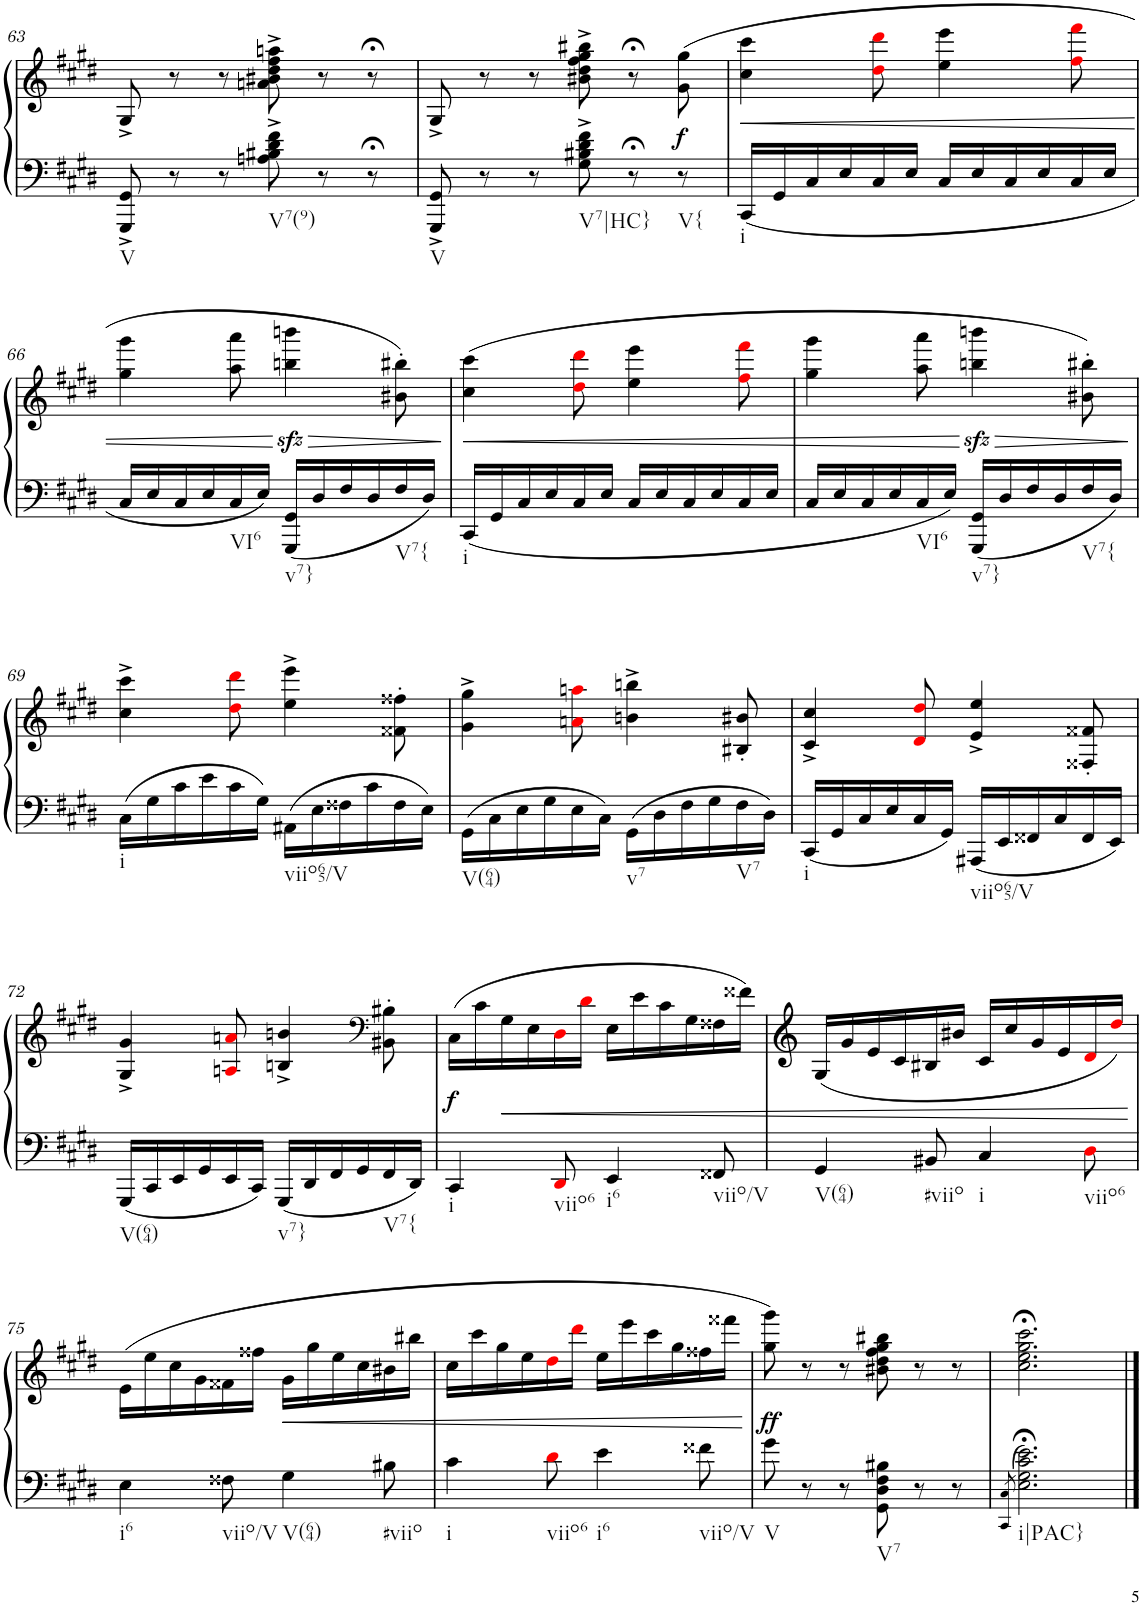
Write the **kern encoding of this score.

**kern	**kern	**dynam
*part1	*part1	*part1
*staff2	*staff1	*staff1/2
*I"Piano	*	*
*I'Pno.	*	*
!!LO:PB:g=z
*clefG2	*clefF4	*
*k[f#c#g#d#]	*k[f#c#g#d#]	*
*M6/8	*M6/8	*
=63	=63	=63
!LO:TX:b:t=V	!	!
8GGG#/^ 8GG#/^	8G#^/	.
8r	8r	.
8r	8r	.
!LO:TX:b:t=V7(9)	!	!
8An\^ 8B#X\^ 8d#\^ 8f#\^	8an\^ 8b#X\^ 8dd#\^ 8ff#\^ 8aan\^	.
8r	8r	.
8r;<	8r;<	.
=64	=64	=64
!LO:TX:b:t=V	!	!
8GGG#/^ 8GG#/^	8G#^/	.
8r	8r	.
8r	8r	.
!LO:TX:b:t=V7|HC}	!	!
8G#\^ 8B#X\^ 8d#\^ 8f#\^	8b#X\^ 8dd#\^ 8ff#\^ 8gg#\^ 8bb#X\^	.
8r;<	8r;<	.
!LO:TX:b:t=V{	!	!
!	!	!LO:DY:b
8r	(8g#\ 8gg#\	f
=65	=65	=65
!LO:TX:b:t=i	!	!
!	!	!LO:HP:b
16CC#/LL	4cc#\ 4ccc#\	<
16GG#/	.	.
16C#/	.	.
16E/	.	.
16C#/	8dd#i\ 8ddd#i\	.
16E/JJ	.	.
16C#/LL	4ee\ 4eee\	.
16E/	.	.
16C#/	.	.
16E/	.	.
16C#/	8ff#i\ 8fff#i\	.
16E/JJ	.	.
!!LO:LB:g=z
=66	=66	=66
16C#/LL	4gg#\ 4ggg#\	.
16E/	.	.
16C#/	.	.
16E/	.	.
!LO:TX:b:t=VI6	!	!
16C#/	8aa\ 8aaa\	.
16E/JJ	.	.
!LO:TX:b:t=v7}	!	!
!	!	!LO:HP:n=1:b
16GGG#/ 16GG#/LL	4bbn\zz< 4bbbn\zz<	[ >
16D#/	.	.
16F#/	.	.
16D#/	.	.
!LO:TX:b:t=V7{	!	!
16F#/	8b#X\' 8bb#X\')	.
16D#/JJ	.	.
.	.	]
=67	=67	=67
!LO:TX:b:t=i	!	!
!	!	!LO:HP:b
16CC#/LL	(4cc#\ 4ccc#\	<
16GG#/	.	.
16C#/	.	.
16E/	.	.
16C#/	8dd#i\ 8ddd#i\	.
16E/JJ	.	.
16C#/LL	4ee\ 4eee\	.
16E/	.	.
16C#/	.	.
16E/	.	.
16C#/	8ff#i\ 8fff#i\	.
16E/JJ	.	.
=68	=68	=68
16C#/LL	4gg#\ 4ggg#\	.
16E/	.	.
16C#/	.	.
16E/	.	.
!LO:TX:b:t=VI6	!	!
16C#/	8aa\ 8aaa\	.
16E/JJ	.	.
!LO:TX:b:t=v7}	!	!
!	!	!LO:HP:n=1:b
16GGG#/ 16GG#/LL	4bbn\zz< 4bbbn\zz<	[ >
16D#/	.	.
16F#/	.	.
16D#/	.	.
!LO:TX:b:t=V7{	!	!
16F#/	8b#X\' 8bb#X\')	.
16D#/JJ	.	.
.	.	]
!!LO:LB:g=z
=69	=69	=69
!LO:TX:b:t=i	!	!
16C#\LL	4cc#\^ 4ccc#\^	.
16G#\	.	.
16c#\	.	.
16e\	.	.
16c#\	8dd#i\ 8ddd#i\	.
16G#\JJ	.	.
!LO:TX:b:t=viio65/V	!	!
16AA#X\LL	4ee\^ 4eee\^	.
16E\	.	.
16F##X\	.	.
16c#\	.	.
16F##\	8f##X\' 8ff##X\'	.
16E\JJ	.	.
=70	=70	=70
!LO:TX:b:t=V(64)	!	!
16GG#\LL	4g#\^ 4gg#\^	.
16C#\	.	.
16E\	.	.
16G#\	.	.
16E\	8ani\ 8aani\	.
16C#\JJ	.	.
!LO:TX:b:t=v7	!	!
16GG#\LL	4bn\^ 4bbn\^	.
16D#\	.	.
16F#\	.	.
16G#\	.	.
!LO:TX:b:t=V7	!	!
16F#\	8B#X/' 8b#X/'	.
16D#\JJ	.	.
=71	=71	=71
!LO:TX:b:t=i	!	!
16CC#/LL	4c#/^ 4cc#/^	.
16GG#/	.	.
16C#/	.	.
16E/	.	.
16C#/	8d#i/ 8dd#i/	.
16GG#/JJ	.	.
!LO:TX:b:t=viio65/V	!	!
16AAA#X/LL	4e/^ 4ee/^	.
16EE/	.	.
16FF##X/	.	.
16C#/	.	.
16FF##/	8F##X/' 8f##X/'	.
16EE/JJ	.	.
!!LO:LB:g=z
=72	=72	=72
!LO:TX:b:t=V(64)	!	!
16GGG#/LL	4G#/^ 4g#/^	.
16CC#/	.	.
16EE/	.	.
16GG#/	.	.
16EE/	8Ani/ 8ani/	.
16CC#/JJ	.	.
!LO:TX:b:t=v7}	!	!
16GGG#/LL	4Bn/^ 4bn/^	.
16DD#/	.	.
16FF#/	.	.
16GG#/	.	.
*	*clefF4	*
!LO:TX:b:t=V7{	!	!
16FF#/	8BB#X\' 8B#X\'	.
16DD#/JJ	.	.
=73	=73	=73
!LO:TX:b:t=i	!	!
!	!	!LO:DY:b
4CC#/	(16C#\LL	f
.	16c#\	.
!	!	!LO:HP:b
.	16G#\	<
.	16E\	.
!LO:TX:b:t=viio6	!	!
8DD#i/	16D#i\	.
.	16d#i\JJ	.
!LO:TX:b:t=i6	!	!
4EE/	16E\LL	.
.	16e\	.
.	16c#\	.
.	16G#\	.
!LO:TX:b:t=viio/V	!	!
8FF##X/	16F##X\	.
.	16f##X\JJ)	.
=74	=74	=74
!LO:TX:b:t=V(64)	!	!
4GG#/	(16G#/LL	.
.	16g#/	.
.	16e/	.
.	16c#/	.
!LO:TX:b:t=#viio	!	!
8BB#X/	16B#X/	.
.	16b#X/JJ	.
!LO:TX:b:t=i	!	!
4C#/	16c#/LL	.
.	16cc#/	.
.	16g#/	.
.	16e/	.
!LO:TX:b:t=viio6	!	!
8D#i\	16d#i/	.
.	16dd#i/JJ)	.
.	.	[
!!LO:LB:g=z
=75	=75	=75
!LO:TX:b:t=i6	!	!
4E\	(16e\LL	.
.	16ee\	.
.	16cc#\	.
.	16g#\	.
!LO:TX:b:t=viio/V	!	!
8F##X\	16f##X\	.
.	16ff##X\JJ	.
!LO:TX:b:t=V(64)	!	!
!	!	!LO:HP:b
4G#\	16g#\LL	<
.	16gg#\	.
.	16ee\	.
.	16cc#\	.
!LO:TX:b:t=#viio	!	!
8B#X\	16b#X\	.
.	16bb#X\JJ	.
=76	=76	=76
!LO:TX:b:t=i	!	!
4c#\	16cc#\LL	.
.	16ccc#\	.
.	16gg#\	.
.	16ee\	.
!LO:TX:b:t=viio6	!	!
8d#i\	16dd#i\	.
.	16ddd#i\JJ	.
!LO:TX:b:t=i6	!	!
4e\	16ee\LL	.
.	16eee\	.
.	16ccc#\	.
.	16gg#\	.
!LO:TX:b:t=viio/V	!	!
8f##X\	16ff##X\	.
.	16fff##X\JJ	.
.	.	[
=77	=77	=77
!LO:TX:b:t=V	!	!
!	!	!LO:DY:b
8g#\	8gg#\ 8ggg#\)	ff
8r	8r	.
8r	8r	.
!LO:TX:b:t=V7	!	!
8GG#\ 8D#\ 8F#\ 8B#X\	8b#X\ 8dd#\ 8ff#\ 8gg#\ 8bb#X\	.
8r	8r	.
8r	8r	.
=78	=78	=78
8qCC#/ 8qC#/	.	.
!LO:TX:b:t=i|PAC}	!	!
2.E\;< 2.G#\;< 2.c#\;< 2.e\;<	2.cc#\;< 2.ee\;< 2.gg#\;< 2.ccc#\;<	.
==	==	==
*-	*-	*-
